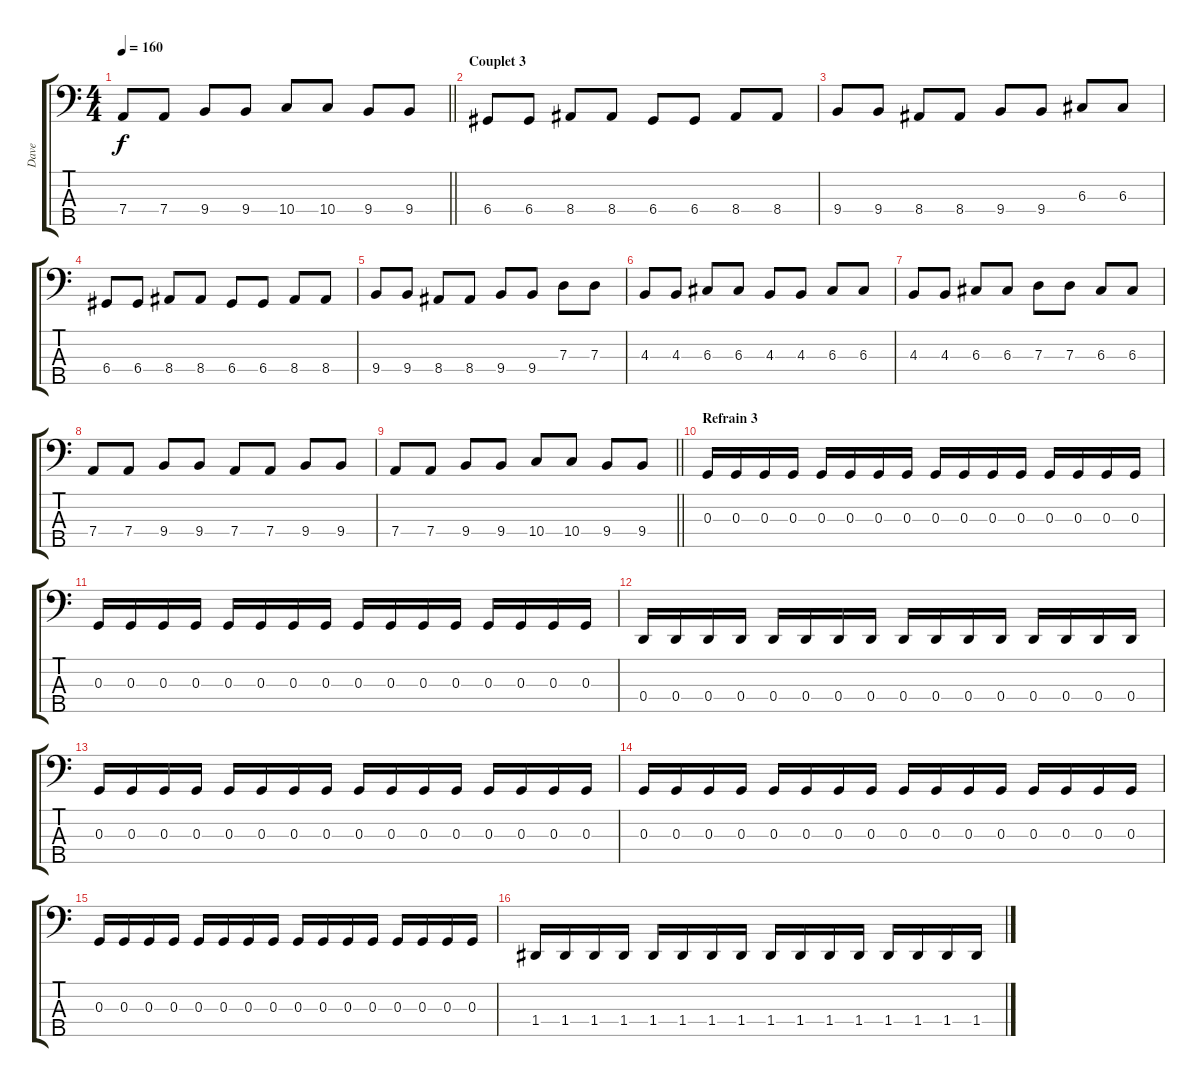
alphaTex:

\track ("Dave" "Dave") {instrument electricbasspick}
\staff {score tabs}
\tuning (F2 C2 G1 D1 B0) {hide}
\ts (4 4)
\tempo 160
\clef f4
\barLineRight lightlight
\ks c
7.4.8{dy f} 7.4.8 9.4.8 9.4.8 10.4.8 10.4.8 9.4.8 9.4.8 |
\section ("" "Couplet 3")
6.4.8 6.4.8 8.4.8 8.4.8 6.4.8 6.4.8 8.4.8 8.4.8 |
9.4.8 9.4.8 8.4.8 8.4.8 9.4.8 9.4.8 6.3.8 6.3.8 |
6.4.8 6.4.8 8.4.8 8.4.8 6.4.8 6.4.8 8.4.8 8.4.8 |
9.4.8 9.4.8 8.4.8 8.4.8 9.4.8 9.4.8 7.3.8 7.3.8 |
4.3.8 4.3.8 6.3.8 6.3.8 4.3.8 4.3.8 6.3.8 6.3.8 |
4.3.8 4.3.8 6.3.8 6.3.8 7.3.8 7.3.8 6.3.8 6.3.8 |
7.4.8 7.4.8 9.4.8 9.4.8 7.4.8 7.4.8 9.4.8 9.4.8 |
\barLineRight lightlight
7.4.8 7.4.8 9.4.8 9.4.8 10.4.8 10.4.8 9.4.8 9.4.8 |
\section ("" "Refrain 3")
0.3.16 0.3.16 0.3.16 0.3.16 0.3.16 0.3.16 0.3.16 0.3.16 0.3.16 0.3.16 0.3.16 0.3.16 0.3.16 0.3.16 0.3.16 0.3.16 |
0.3.16 0.3.16 0.3.16 0.3.16 0.3.16 0.3.16 0.3.16 0.3.16 0.3.16 0.3.16 0.3.16 0.3.16 0.3.16 0.3.16 0.3.16 0.3.16 |
0.4.16 0.4.16 0.4.16 0.4.16 0.4.16 0.4.16 0.4.16 0.4.16 0.4.16 0.4.16 0.4.16 0.4.16 0.4.16 0.4.16 0.4.16 0.4.16 |
0.3.16 0.3.16 0.3.16 0.3.16 0.3.16 0.3.16 0.3.16 0.3.16 0.3.16 0.3.16 0.3.16 0.3.16 0.3.16 0.3.16 0.3.16 0.3.16 |
0.3.16 0.3.16 0.3.16 0.3.16 0.3.16 0.3.16 0.3.16 0.3.16 0.3.16 0.3.16 0.3.16 0.3.16 0.3.16 0.3.16 0.3.16 0.3.16 |
0.3.16 0.3.16 0.3.16 0.3.16 0.3.16 0.3.16 0.3.16 0.3.16 0.3.16 0.3.16 0.3.16 0.3.16 0.3.16 0.3.16 0.3.16 0.3.16 |
1.4.16 1.4.16 1.4.16 1.4.16 1.4.16 1.4.16 1.4.16 1.4.16 1.4.16 1.4.16 1.4.16 1.4.16 1.4.16 1.4.16 1.4.16 1.4.16
